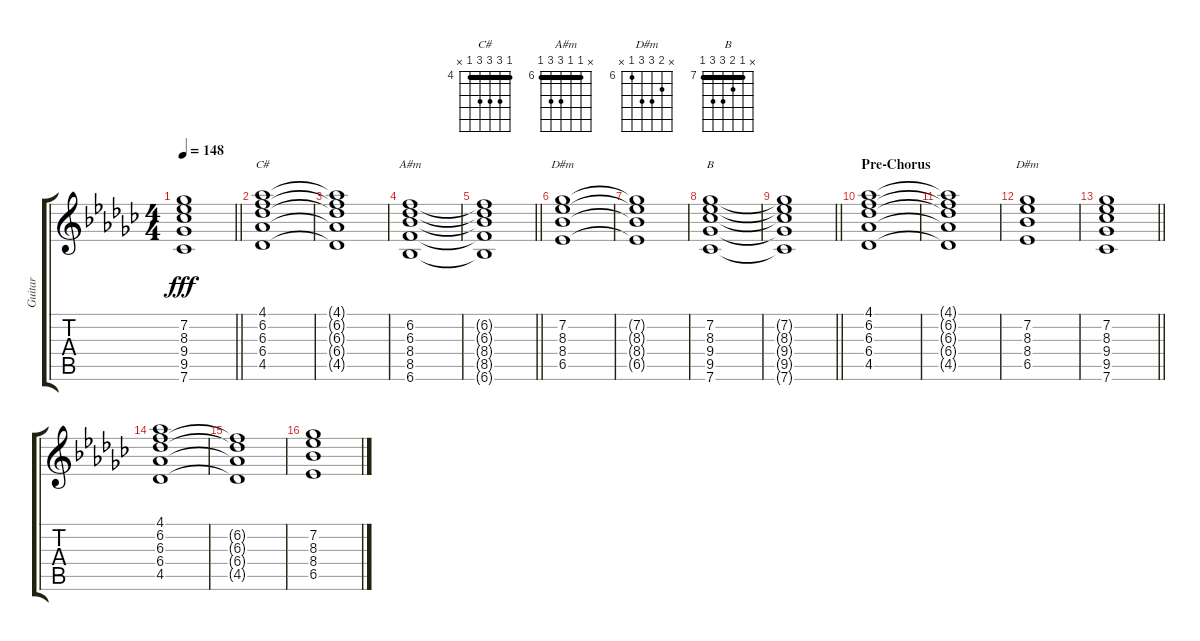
\track ("Guitar" "Guitar") {instrument overdrivenguitar}
\staff {score tabs}
\tuning (E4 B3 G3 D3 A2 E2) {hide}
\chord ("C#" 4 6 6 6 4 x) {firstfret 4 barre 4}
\chord ("A#m" x 6 6 8 8 6) {firstfret 6 barre 6}
\chord ("D#m" 6 7 8 8 6 x) {firstfret 6 barre 6}
\chord ("B" x 7 8 9 9 7) {firstfret 7 barre 7}
\chord ("D#m" x 7 8 8 6 x) {firstfret 6}
\ts (4 4)
\tempo 148
\clef g2
\barLineRight lightlight
\ks gb
(7.2{t} 8.3{t} 9.4{t} 9.5{t} 7.6{t}).1{dy fff} |
(4.1 6.2 6.3 6.4 4.5).1{ch "C#"} |
(4.1{t} 6.2{t} 6.3{t} 6.4{t} 4.5{t}).1 |
(6.2 6.3 8.4 8.5 6.6).1{ch "A#m"} |
\barLineRight lightlight
(6.2{t} 6.3{t} 8.4{t} 8.5{t} 6.6{t}).1 |
(7.2 8.3 8.4 6.5).1{ch "D#m"} |
(7.2{t} 8.3{t} 8.4{t} 6.5{t}).1 |
(7.2 8.3 9.4 9.5 7.6).1{ch "B"} |
\barLineRight lightlight
(7.2{t} 8.3{t} 9.4{t} 9.5{t} 7.6{t}).1 |
\section ("" "Pre-Chorus")
(4.1 6.2 6.3 6.4 4.5).1 |
(4.1{t} 6.2{t} 6.3{t} 6.4{t} 4.5{t}).1 |
(7.2 8.3 8.4 6.5).1{ch "D#m"} |
\barLineRight lightlight
(7.2 8.3 9.4 9.5 7.6).1 |
(4.1 6.2 6.3 6.4 4.5).1 |
(6.2{t} 6.3{t} 6.4{t} 4.5{t}).1 |
(7.2 8.3 8.4 6.5).1
